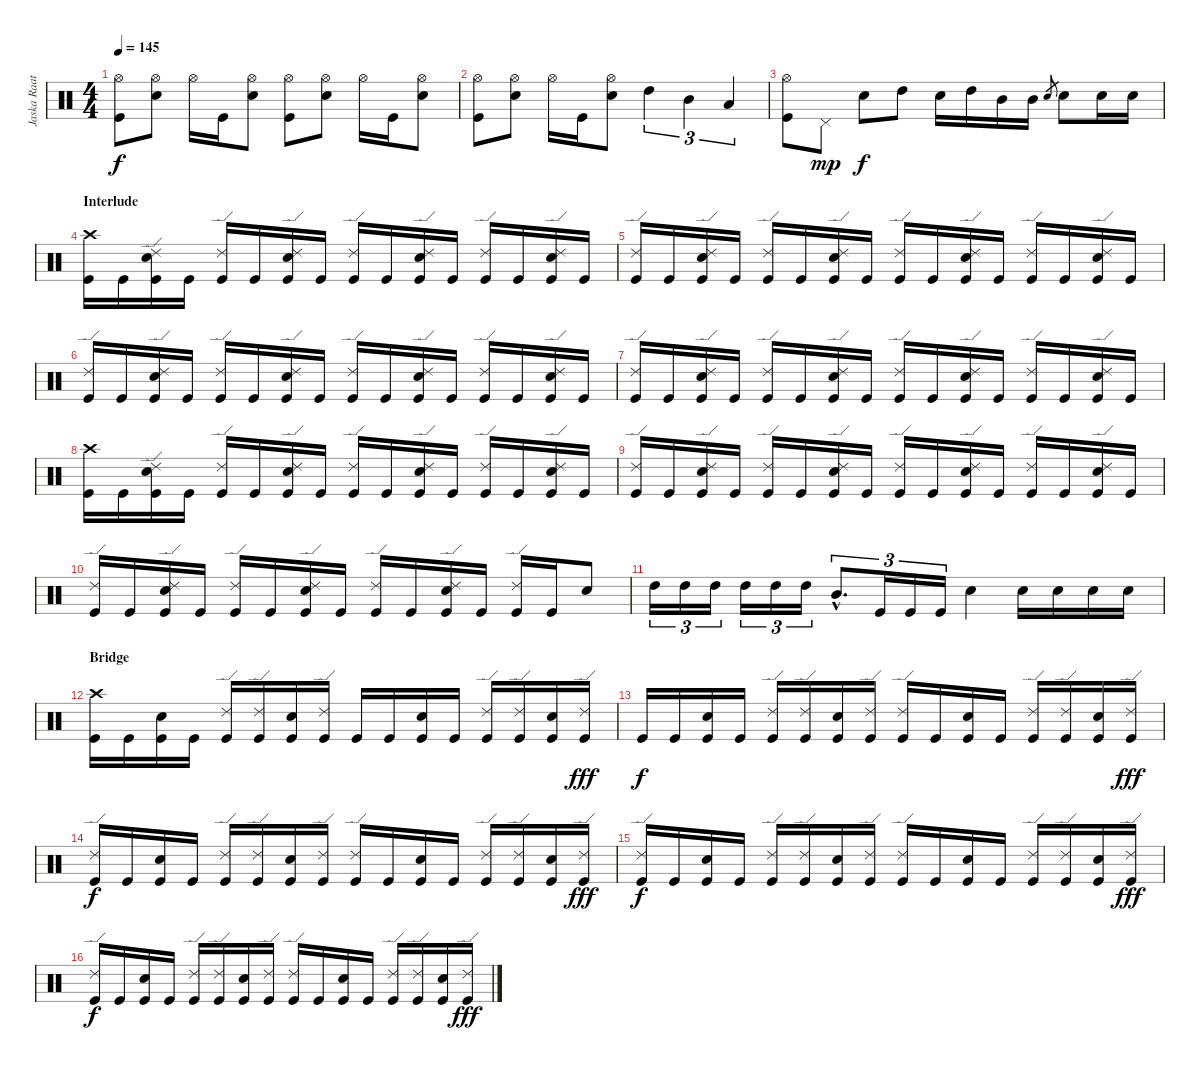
\track ("Jaska Raatikainen" "Jaska Raat") {instrument percussion}
\staff {score}
\articulation defaults
\ts (4 4)
\tempo 145
\clef neutral
\ks c
("Hi-Hat (open)" "Kick (hit)").8{dy f} ("Hi-Hat (open)" "Snare (hit) 2").8 "Hi-Hat (open)".16 "Kick (hit)".16 ("Hi-Hat (open)" "Snare (hit) 2").8 ("Hi-Hat (open)" "Kick (hit)").8 ("Hi-Hat (open)" "Snare (hit) 2").8 "Hi-Hat (open)".16 "Kick (hit)".16 ("Hi-Hat (open)" "Snare (hit) 2").8 |
("Hi-Hat (open)" "Kick (hit)").8 ("Hi-Hat (open)" "Snare (hit) 2").8 "Hi-Hat (open)".16 "Kick (hit)".16 ("Hi-Hat (open)" "Snare (hit) 2").8 "High Tom (hit)".4{tu (3 2)} "Mid Tom (hit)".4{tu (3 2)} "Low Tom (hit)".4{tu (3 2)} |
("Hi-Hat (open)" "Kick (hit)").8 "Pedal Hi-Hat (hit)".8{dy mp} "Snare (hit) 2".8{dy f} "High Tom (hit)".8 "Snare (hit) 2".16 "High Tom (hit)".16 "Mid Tom (hit)".16 "Mid Tom (hit)".16 "Snare (hit) 2".8{gr} "Snare (hit) 2".8 "Snare (hit) 2".16 "Snare (hit) 2".16 |
\section ("" "Interlude")
("Crash high (hit)" "Kick (hit)").16 "Kick (hit)".16 ("Ride (edge) 2" "Snare (hit) 2" "Kick (hit)").16 "Kick (hit)".16 ("Ride (edge) 2" "Kick (hit)").16 "Kick (hit)".16 ("Ride (edge) 2" "Snare (hit) 2" "Kick (hit)").16 "Kick (hit)".16 ("Ride (edge) 2" "Kick (hit)").16 "Kick (hit)".16 ("Ride (edge) 2" "Snare (hit) 2" "Kick (hit)").16 "Kick (hit)".16 ("Ride (edge) 2" "Kick (hit)").16 "Kick (hit)".16 ("Ride (edge) 2" "Snare (hit) 2" "Kick (hit)").16 "Kick (hit)".16 |
("Ride (edge) 2" "Kick (hit)").16 "Kick (hit)".16 ("Ride (edge) 2" "Snare (hit) 2" "Kick (hit)").16 "Kick (hit)".16 ("Ride (edge) 2" "Kick (hit)").16 "Kick (hit)".16 ("Ride (edge) 2" "Snare (hit) 2" "Kick (hit)").16 "Kick (hit)".16 ("Ride (edge) 2" "Kick (hit)").16 "Kick (hit)".16 ("Ride (edge) 2" "Snare (hit) 2" "Kick (hit)").16 "Kick (hit)".16 ("Ride (edge) 2" "Kick (hit)").16 "Kick (hit)".16 ("Ride (edge) 2" "Snare (hit) 2" "Kick (hit)").16 "Kick (hit)".16 |
("Ride (edge) 2" "Kick (hit)").16 "Kick (hit)".16 ("Ride (edge) 2" "Snare (hit) 2" "Kick (hit)").16 "Kick (hit)".16 ("Ride (edge) 2" "Kick (hit)").16 "Kick (hit)".16 ("Ride (edge) 2" "Snare (hit) 2" "Kick (hit)").16 "Kick (hit)".16 ("Ride (edge) 2" "Kick (hit)").16 "Kick (hit)".16 ("Ride (edge) 2" "Snare (hit) 2" "Kick (hit)").16 "Kick (hit)".16 ("Ride (edge) 2" "Kick (hit)").16 "Kick (hit)".16 ("Ride (edge) 2" "Snare (hit) 2" "Kick (hit)").16 "Kick (hit)".16 |
("Ride (edge) 2" "Kick (hit)").16 "Kick (hit)".16 ("Ride (edge) 2" "Snare (hit) 2" "Kick (hit)").16 "Kick (hit)".16 ("Ride (edge) 2" "Kick (hit)").16 "Kick (hit)".16 ("Ride (edge) 2" "Snare (hit) 2" "Kick (hit)").16 "Kick (hit)".16 ("Ride (edge) 2" "Kick (hit)").16 "Kick (hit)".16 ("Ride (edge) 2" "Snare (hit) 2" "Kick (hit)").16 "Kick (hit)".16 ("Ride (edge) 2" "Kick (hit)").16 "Kick (hit)".16 ("Ride (edge) 2" "Snare (hit) 2" "Kick (hit)").16 "Kick (hit)".16 |
("Crash high (hit)" "Kick (hit)").16 "Kick (hit)".16 ("Ride (edge) 2" "Snare (hit) 2" "Kick (hit)").16 "Kick (hit)".16 ("Ride (edge) 2" "Kick (hit)").16 "Kick (hit)".16 ("Ride (edge) 2" "Snare (hit) 2" "Kick (hit)").16 "Kick (hit)".16 ("Ride (edge) 2" "Kick (hit)").16 "Kick (hit)".16 ("Ride (edge) 2" "Snare (hit) 2" "Kick (hit)").16 "Kick (hit)".16 ("Ride (edge) 2" "Kick (hit)").16 "Kick (hit)".16 ("Ride (edge) 2" "Snare (hit) 2" "Kick (hit)").16 "Kick (hit)".16 |
("Ride (edge) 2" "Kick (hit)").16 "Kick (hit)".16 ("Ride (edge) 2" "Snare (hit) 2" "Kick (hit)").16 "Kick (hit)".16 ("Ride (edge) 2" "Kick (hit)").16 "Kick (hit)".16 ("Ride (edge) 2" "Snare (hit) 2" "Kick (hit)").16 "Kick (hit)".16 ("Ride (edge) 2" "Kick (hit)").16 "Kick (hit)".16 ("Ride (edge) 2" "Snare (hit) 2" "Kick (hit)").16 "Kick (hit)".16 ("Ride (edge) 2" "Kick (hit)").16 "Kick (hit)".16 ("Ride (edge) 2" "Snare (hit) 2" "Kick (hit)").16 "Kick (hit)".16 |
("Ride (edge) 2" "Kick (hit)").16 "Kick (hit)".16 ("Ride (edge) 2" "Snare (hit) 2" "Kick (hit)").16 "Kick (hit)".16 ("Ride (edge) 2" "Kick (hit)").16 "Kick (hit)".16 ("Ride (edge) 2" "Snare (hit) 2" "Kick (hit)").16 "Kick (hit)".16 ("Ride (edge) 2" "Kick (hit)").16 "Kick (hit)".16 ("Ride (edge) 2" "Snare (hit) 2" "Kick (hit)").16 "Kick (hit)".16 ("Ride (edge) 2" "Kick (hit)").16 "Kick (hit)".16 "Snare (hit) 2".8 |
"High Tom (hit)".16{tu (3 2)} "High Tom (hit)".16{tu (3 2)} "High Tom (hit)".16{tu (3 2)} "High Tom (hit)".16{tu (3 2)} "High Tom (hit)".16{tu (3 2)} "High Tom (hit)".16{tu (3 2)} "Mid Tom (hit)"{hac}.8{d tu (3 2)} "Kick (hit)".16{tu (3 2)} "Kick (hit)".16{tu (3 2)} "Kick (hit)".16{tu (3 2)} "Snare (hit) 2".4 "Snare (hit) 2".16 "Snare (hit) 2".16 "Snare (hit) 2".16 "Snare (hit) 2".16 |
\section ("" "Bridge")
("Crash high (hit)" "Kick (hit)").16 "Kick (hit)".16 ("Snare (hit) 2" "Kick (hit)").16 "Kick (hit)".16 ("Ride (edge) 2" "Kick (hit)").16 ("Ride (edge) 2" "Kick (hit)").16 ("Snare (hit) 2" "Kick (hit)").16 ("Ride (edge) 2" "Kick (hit)").16 "Kick (hit)".16 "Kick (hit)".16 ("Snare (hit) 2" "Kick (hit)").16 "Kick (hit)".16 ("Ride (edge) 2" "Kick (hit)").16 ("Ride (edge) 2" "Kick (hit)").16 ("Snare (hit) 2" "Kick (hit)").16 ("Ride (edge) 2" "Kick (hit)").16{dy fff} |
"Kick (hit)".16{dy f} "Kick (hit)".16 ("Snare (hit) 2" "Kick (hit)").16 "Kick (hit)".16 ("Ride (edge) 2" "Kick (hit)").16 ("Ride (edge) 2" "Kick (hit)").16 ("Snare (hit) 2" "Kick (hit)").16 ("Ride (edge) 2" "Kick (hit)").16 ("Ride (edge) 2" "Kick (hit)").16 "Kick (hit)".16 ("Snare (hit) 2" "Kick (hit)").16 "Kick (hit)".16 ("Ride (edge) 2" "Kick (hit)").16 ("Ride (edge) 2" "Kick (hit)").16 ("Snare (hit) 2" "Kick (hit)").16 ("Ride (edge) 2" "Kick (hit)").16{dy fff} |
("Ride (edge) 2" "Kick (hit)").16{dy f} "Kick (hit)".16 ("Snare (hit) 2" "Kick (hit)").16 "Kick (hit)".16 ("Ride (edge) 2" "Kick (hit)").16 ("Ride (edge) 2" "Kick (hit)").16 ("Snare (hit) 2" "Kick (hit)").16 ("Ride (edge) 2" "Kick (hit)").16 ("Ride (edge) 2" "Kick (hit)").16 "Kick (hit)".16 ("Snare (hit) 2" "Kick (hit)").16 "Kick (hit)".16 ("Ride (edge) 2" "Kick (hit)").16 ("Ride (edge) 2" "Kick (hit)").16 ("Snare (hit) 2" "Kick (hit)").16 ("Ride (edge) 2" "Kick (hit)").16{dy fff} |
("Ride (edge) 2" "Kick (hit)").16{dy f} "Kick (hit)".16 ("Snare (hit) 2" "Kick (hit)").16 "Kick (hit)".16 ("Ride (edge) 2" "Kick (hit)").16 ("Ride (edge) 2" "Kick (hit)").16 ("Snare (hit) 2" "Kick (hit)").16 ("Ride (edge) 2" "Kick (hit)").16 ("Ride (edge) 2" "Kick (hit)").16 "Kick (hit)".16 ("Snare (hit) 2" "Kick (hit)").16 "Kick (hit)".16 ("Ride (edge) 2" "Kick (hit)").16 ("Ride (edge) 2" "Kick (hit)").16 ("Snare (hit) 2" "Kick (hit)").16 ("Ride (edge) 2" "Kick (hit)").16{dy fff} |
("Ride (edge) 2" "Kick (hit)").16{dy f} "Kick (hit)".16 ("Snare (hit) 2" "Kick (hit)").16 "Kick (hit)".16 ("Ride (edge) 2" "Kick (hit)").16 ("Ride (edge) 2" "Kick (hit)").16 ("Snare (hit) 2" "Kick (hit)").16 ("Ride (edge) 2" "Kick (hit)").16 ("Ride (edge) 2" "Kick (hit)").16 "Kick (hit)".16 ("Snare (hit) 2" "Kick (hit)").16 "Kick (hit)".16 ("Ride (edge) 2" "Kick (hit)").16 ("Ride (edge) 2" "Kick (hit)").16 ("Snare (hit) 2" "Kick (hit)").16 ("Ride (edge) 2" "Kick (hit)").16{dy fff}
